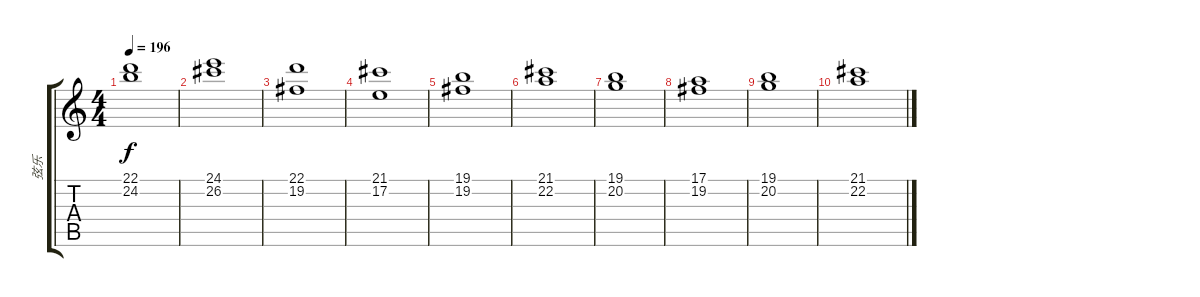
\track ("弦乐" "弦乐") {instrument stringensemble2}
\staff {score tabs}
\tuning (E4 B3 G3 D3 A2 D2) {hide}
\ts (4 4)
\tempo 196
\clef g2
\ks c
(22.1 24.2).1{dy f} |
(24.1 26.2).1 |
(22.1 19.2).1 |
(21.1 17.2).1 |
(19.1 19.2).1 |
(21.1 22.2).1 |
(19.1 20.2).1 |
(17.1 19.2).1 |
(19.1 20.2).1 |
(21.1 22.2).1
